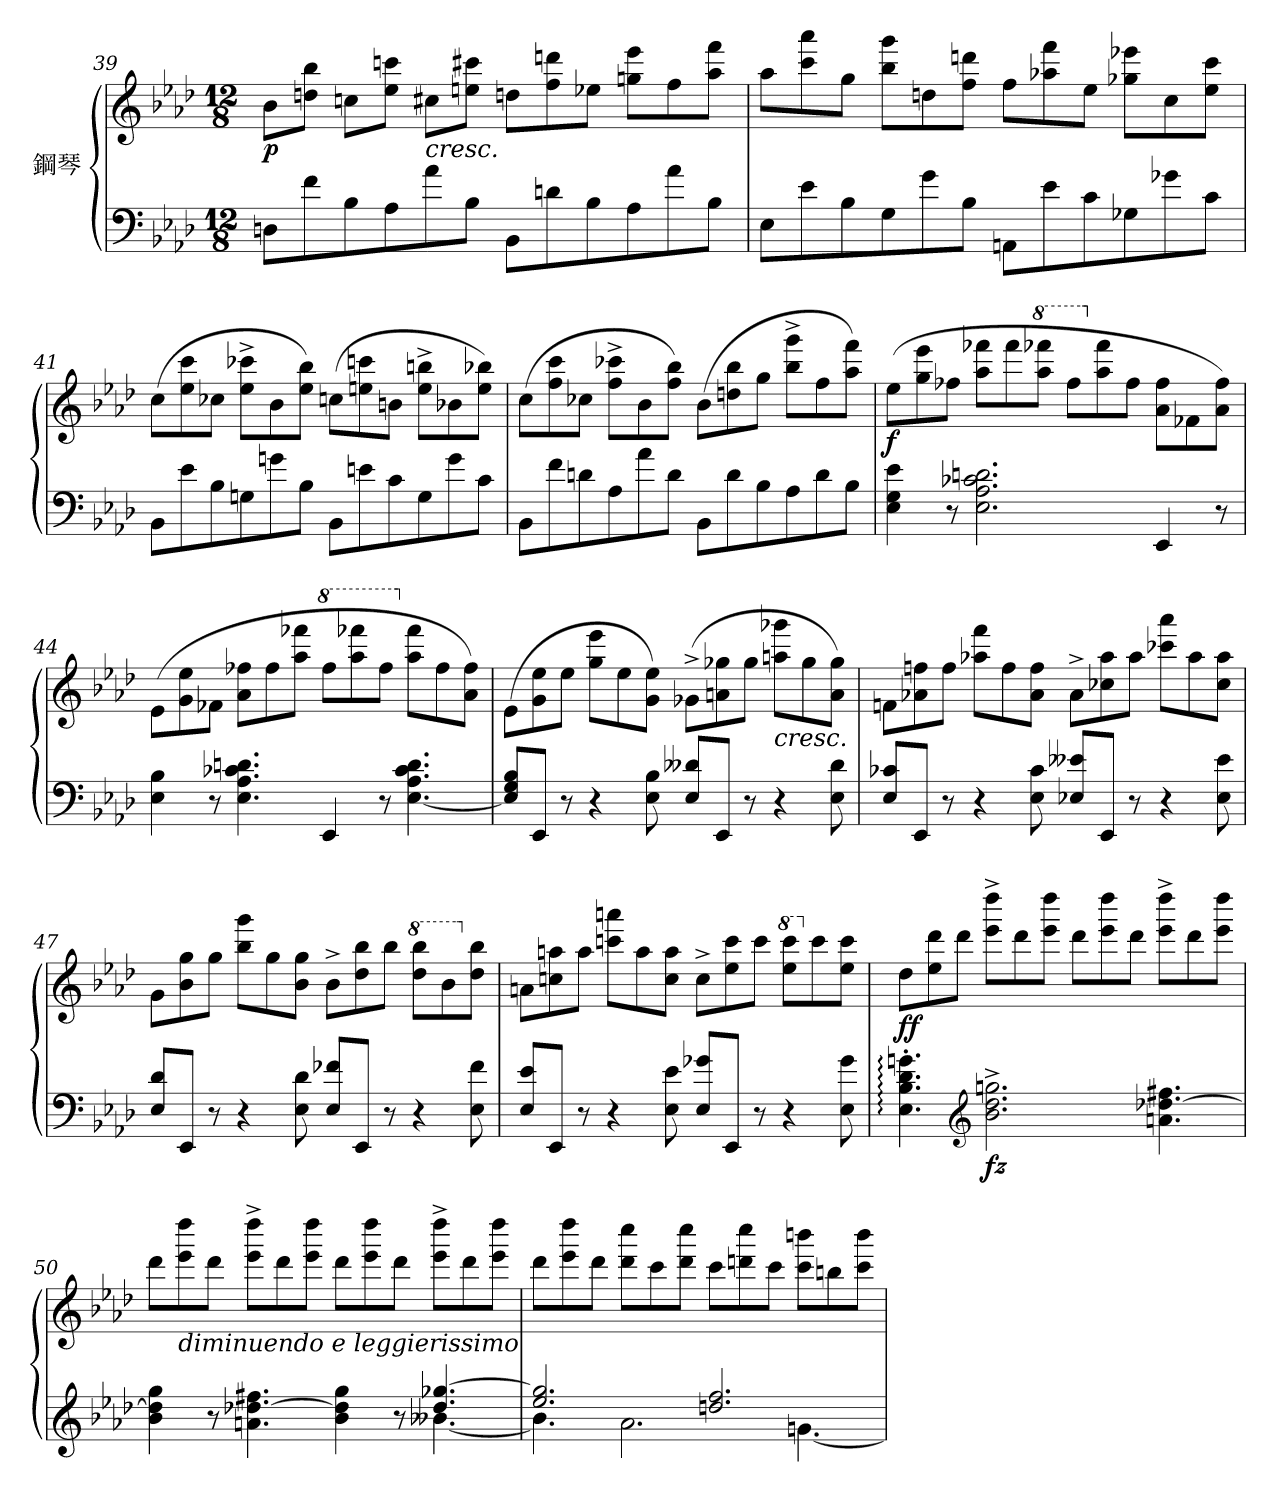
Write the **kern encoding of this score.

**kern	**kern	**dynam
*part1	*part1	*part1
*staff2	*staff1	*staff1/2
*I"鋼琴	*	*
*clefF4	*clefG2	*
*k[b-e-a-d-]	*k[b-e-a-d-]	*
*M12/8	*M12/8	*
*MM208	*MM208	*
=39	=39	=39
!	!	!LO:DY:b
8Dn\L	8b-\L	p
8f\	8ddn\ 8bb-\J	.
*	*MM228	*
8B-\	8ccn\L	.
8A-\	8ee-\ 8cccn\J	.
*	*MM248	*
!	!LO:TX:b:i:t=cresc.	!
8a-\	8cc#X\L	.
8B-\J	8een\ 8ccc#X\J	.
*	*MM268	*
8BB-\L	8ddn\L	.
8dn\	8ff\ 8dddn\	.
8B-\	8ee-X\J	.
8A-\	8ggn\ 8eee-\L	.
8a-\	8ff\	.
8B-\J	8aa-\ 8fff\J	.
!!LO:LB:g=z
=40	=40	=40
8E-\L	8aa-\L	.
8e-\	8ccc\ 8aaa-\	.
8B-\	8gg\J	.
8G\	8bb-\ 8ggg\L	.
8g\	8ddn\	.
8B-\J	8ff\ 8dddn\J	.
8AAn\L	8ff\L	.
8e-\	8aa-X\ 8fff\	.
8c\	8ee-\J	.
8G-X\	8gg-X\ 8eee-X\L	.
8g-X\	8cc\	.
8c\J	8ee-\ 8ccc\J	.
=41	=41	=41
8BB-\L	(>8cc\L	.
8e-\	8ee-\ 8ccc\	.
8B-\	8cc-X\J	.
8Gn\	8ee-\^ 8ccc-X\^L	.
8gn\	8b-\	.
8B-\J	8ee-\ 8bb-\J)	.
8BB-\L	(>8ccn\L	.
8en\	8een\ 8cccn\	.
8c\	8bn\J	.
8G\	8ee\^ 8bbn\^L	.
8g\	8b-X\	.
8c\J	8ee\ 8bb-X\J)	.
=42	=42	=42
8BB-\L	(>8cc\L	.
8f\	8ff\ 8ccc\	.
8dn\	8cc-X\J	.
8A-\	8ff\^ 8ccc-X\^L	.
8a-\	8b-\	.
8d\J	8ff\ 8bb-\J)	.
8BB-\L	(>8b-\L	.
8d\	8ddn\ 8bb-\	.
8B-\	8gg\J	.
8A-\	8bb-\^ 8ggg\^L	.
8d\	8ff\	.
8B-\J	8aa-\ 8fff\J)	.
!!LO:LB:g=z
=43	=43	=43
!	!	!LO:DY:b
4E-\ 4G\ 4e-\	(>8ee-\L	f
.	8gg\ 8eee-\	.
8r	8ff-X\J	.
2.E-\ 2.A-\ 2.c-X\ 2.dn\	8aa-\ 8fff-X\L	.
.	8fff-\	.
*	*8va	*
.	8aaa-\ 8ffff-X\J	.
.	8fff-\L	.
*	*X8va	*
.	8aa-\ 8fff-\	.
.	8ff-\J	.
4EE-/	8a-\ 8ff-\L	.
.	8f-X\	.
8r	8a-\ 8ff-\J)	.
=44	=44	=44
4E-\ 4B-\	(>8e-\L	.
.	8g\ 8ee-\	.
8r	8f-X\J	.
4.E-\ 4.A-\ 4.c-X\ 4.dn\	8a-\ 8ff-X\L	.
.	8ff-\	.
.	8aa-\ 8fff-X\J	.
*	*8va	*
4EE-/	8fff-\L	.
.	8aaa-\ 8ffff-X\	.
8r	8fff-\J	.
*	*X8va	*
[4.E-\ 4.A-\ 4.c-\ 4.d\	8aa-\ 8fff-\L	.
.	8ff-\	.
.	8a-\ 8ff-\J)	.
=45	=45	=45
8E-\] 8G\ 8B-\L	(>8e-\L	.
8EE-/J	8g\ 8ee-\	.
8r	8ee-\J	.
4r	8gg\ 8eee-\L	.
.	8ee-\	.
8E-\ 8B-\	8g\ 8ee-\J)	.
8E-\ 8d--X\L	(>8g-X^\L	.
8EE-/J	8an\ 8gg-X\	.
8r	8gg-\J	.
!	!LO:TX:b:i:t=cresc.	!
4r	8aan\ 8ggg-X\L	.
.	8gg-\	.
8E-\ 8d--\	8a\ 8gg-\J)	.
!!LO:LB:g=z
=46	=46	=46
8E-\ 8c-X\L	8fn\L	.
8EE-/J	8a-X\ 8ffn\	.
8r	8ff\J	.
4r	8aa-X\ 8fff\L	.
.	8ff\	.
8E-\ 8c-\	8a-\ 8ff\J	.
8E-X\ 8e--X\L	8a-^\L	.
8EE-/J	8cc-X\ 8aa-\	.
8r	8aa-\J	.
4r	8ccc-X\ 8aaa-\L	.
.	8aa-\	.
8E-\ 8e--\	8cc-\ 8aa-\J	.
=47	=47	=47
8E-\ 8d-\L	8g\L	.
8EE-/J	8b-\ 8gg\	.
8r	8gg\J	.
4r	8bb-\ 8ggg\L	.
.	8gg\	.
8E-\ 8d-\	8b-\ 8gg\J	.
8E-\ 8f-X\L	8b-^\L	.
8EE-/J	8dd-\ 8bb-\	.
8r	8bb-\J	.
*	*8va	*
4r	8ddd-\ 8bbb-\L	.
.	8bb-\	.
*	*X8va	*
8E-\ 8f-\	8dd-\ 8bb-\J	.
=48	=48	=48
8E-\ 8e-\L	8an\L	.
8EE-/J	8ccn\ 8aan\	.
8r	8aa\J	.
4r	8cccn\ 8aaan\L	.
.	8aa\	.
8E-\ 8e-\	8cc\ 8aa\J	.
8E-\ 8g-X\L	8cc^\L	.
8EE-/J	8ee-\ 8ccc\	.
8r	8ccc\J	.
*	*8va	*
4r	8eee-\ 8cccc\L	.
*	*X8va	*
.	8ccc\	.
8E-\ 8g-\	8ee-\ 8ccc\J	.
!!LO:LB:g=z
=49	=49	=49
*	*MM160	*
!	!	!LO:DY:b
4.E-\:' 4.B-\:' 4.d-\:' 4.gn\:'	8dd-\L	ff
*	*MM268	*
.	8ee-\ 8ddd-\	.
.	8ddd-\J	.
*clefG2	*	*
!	!	!LO:DY:b=2
2.b-\^ 2.dd-\^ 2.ggn\^	8eee-\^ 8dddd-\^L	fz
.	8ddd-\	.
.	8eee-\ 8dddd-\J	.
.	8ddd-\L	.
.	8eee-\ 8dddd-\	.
.	8ddd-\J	.
4.an\ [4.dd-X\ 4.ff#X\	8eee-\^ 8dddd-\^L	.
.	8ddd-\	.
.	8eee-\ 8dddd-\J	.
=50	=50	=50
*^	*	*
4b-\ 4dd-\] 4gg\	8ryy	8ddd-\L	.
!	!	!LO:TX:b:i:t=diminuendo e leggierissimo	!
*v	*v	*	*
.	8eee-\ 8dddd-\	.
8r	8ddd-\J	.
4.an\ [4.dd-X\ 4.ff#X\	8eee-\^ 8dddd-\^L	.
.	8ddd-\	.
.	8eee-\ 8dddd-\J	.
4b-\ 4dd-\] 4gg\	8ddd-\L	.
.	8eee-\ 8dddd-\	.
8r	8ddd-\J	.
*^	*	*
4.dd-/ [4.gg-X/	[4.b--X\	8eee-\^ 8dddd-\^L	.
.	.	8ddd-\	.
.	.	8eee-\ 8dddd-\J	.
=51	=51	=51	=51
2.ee-/ 2.gg-/]	4.b--\]	8ddd-\L	.
.	.	8eee-\ 8dddd-\	.
.	.	8ddd-\J	.
.	2.a-\	8ddd-\ 8cccc\L	.
.	.	8ccc\	.
.	.	8ddd-\ 8cccc\J	.
2.ddn/ 2.ff/	.	8ccc\L	.
.	.	8dddn\ 8cccc\	.
.	.	8ccc\J	.
.	[4.gn\	8ccc\ 8bbbn\L	.
.	.	8bbn\	.
.	.	8ccc\ 8bbb\J	.
*v	*v	*	*
=	=	=
*-	*-	*-
